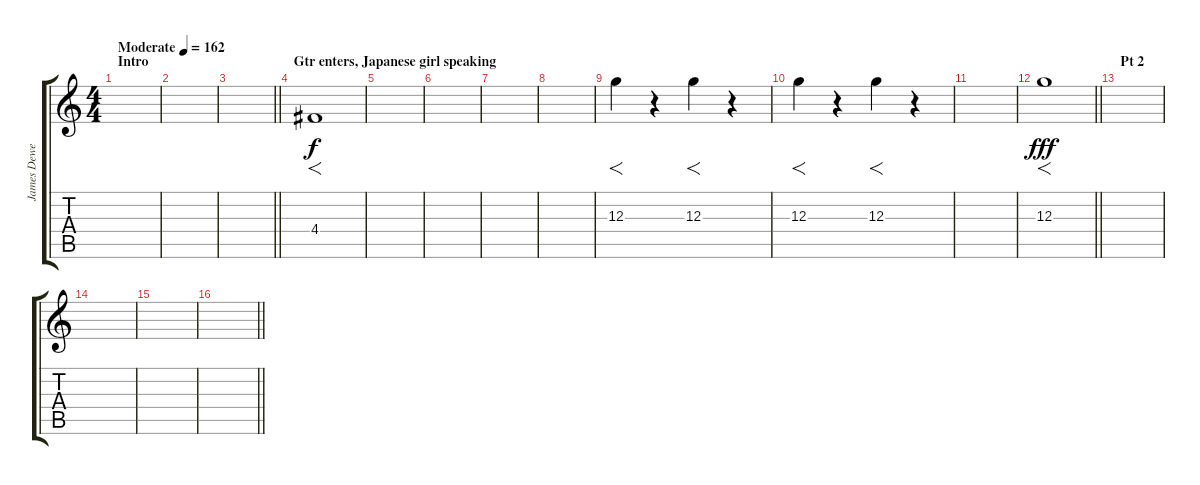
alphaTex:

\track ("James Dewees [Keyboard/FX]" "James Dewe") {instrument guitarharmonics}
\staff {score tabs}
\tuning (E4 B3 G3 D3 A2 E2) {hide}
\ts (4 4)
\section ("" "Intro")
\tempo (162 "Moderate")
\clef g2
\ks c
|
|
\barLineRight lightlight
|
\section ("" "Gtr enters, Japanese girl speaking")
4.4.1{f} |
|
|
|
|
12.3.4{f volume 13 balance 16 instrument pad1newage} r.4 12.3.4{f} r.4 |
12.3.4{f} r.4 12.3.4{f} r.4 |
|
\barLineRight lightlight
12.3.1{f dy fff volume 16} |
\section ("" "Pt 2")
|
|
|
\barLineRight lightlight
